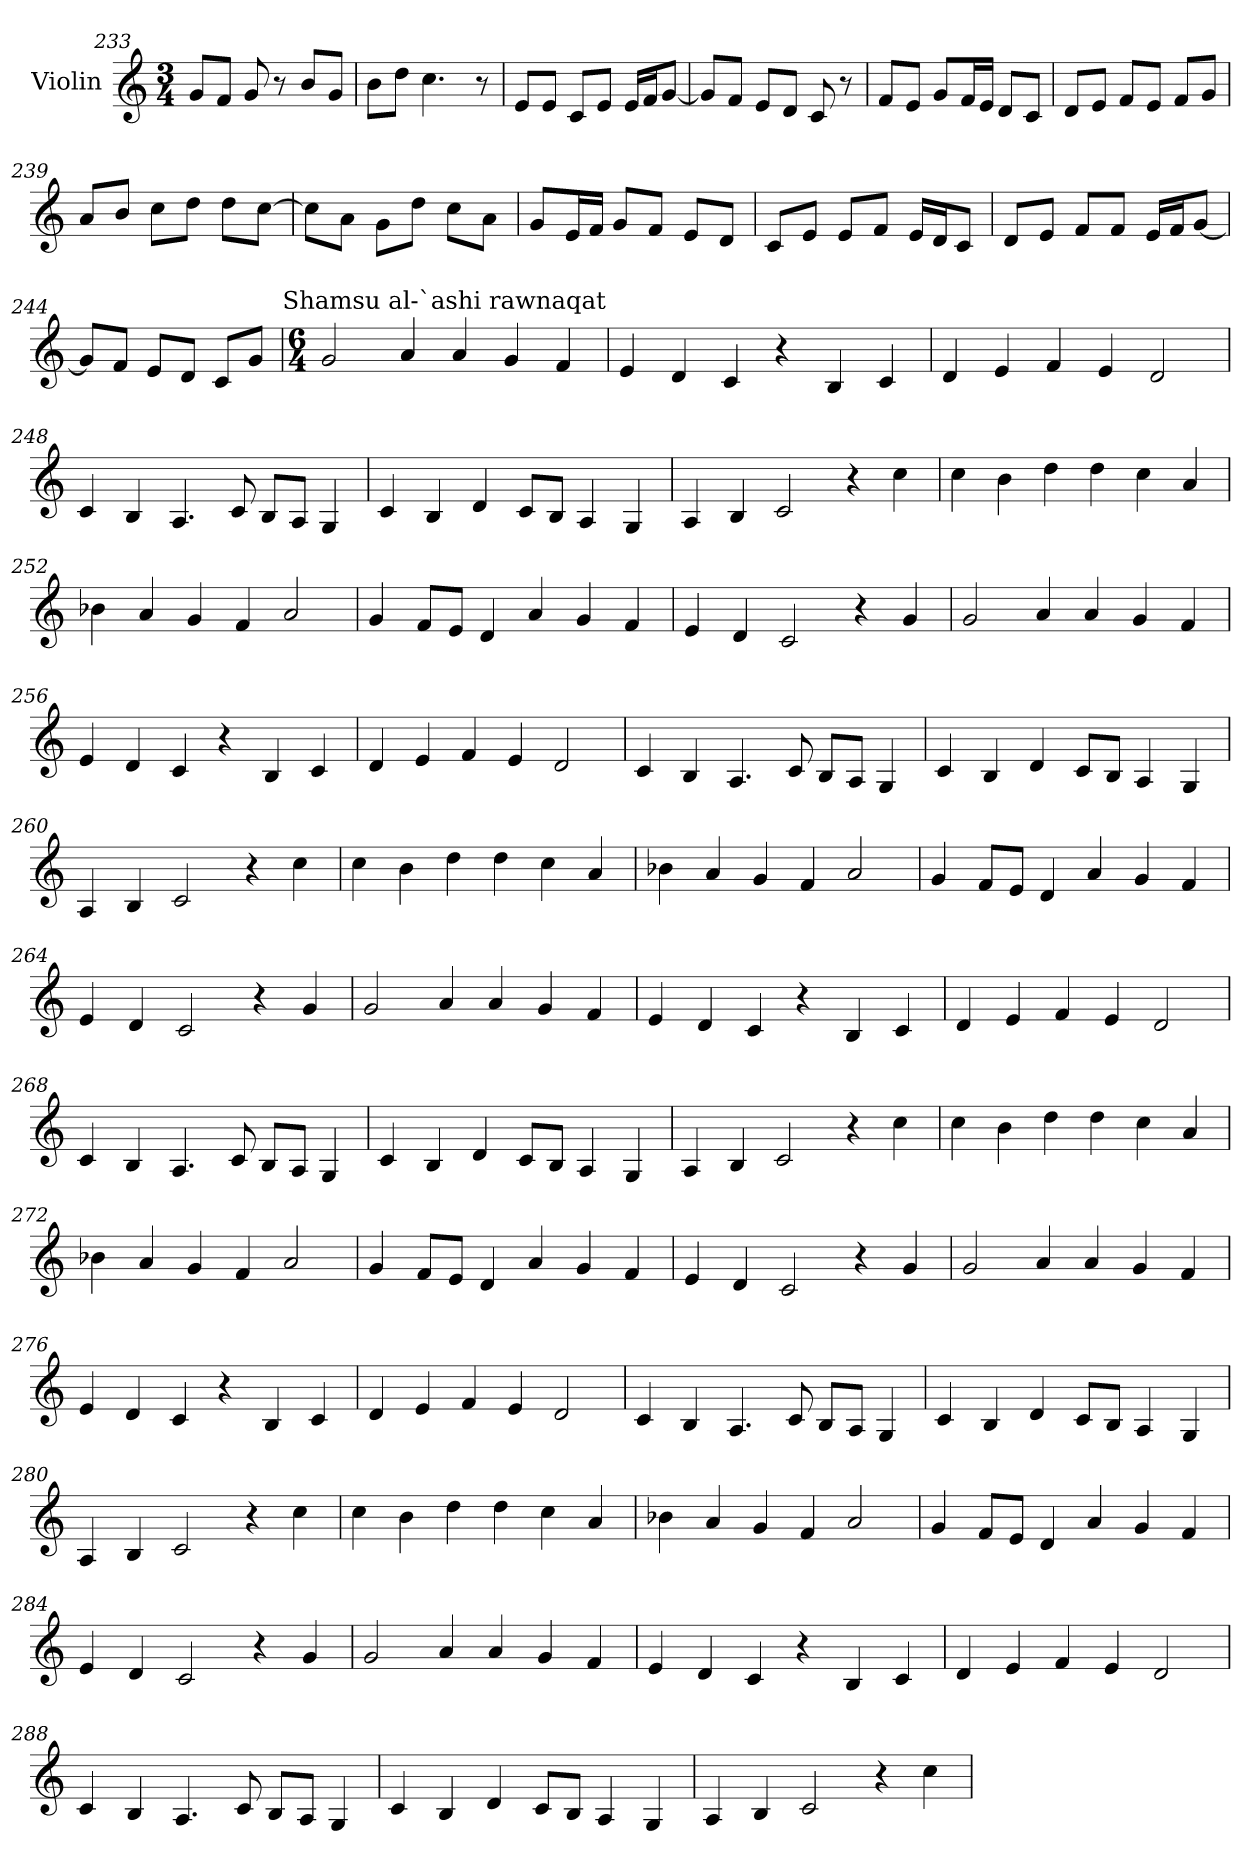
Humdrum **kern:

**kern
*part1
*staff1
*I"Violin
*clefG2
*k[]
*M3/4
=233
8g/L
8f/J
8g/
8r
8b/L
8g/J
=234
8b\L
8dd\J
4.cc\
8r
!!LO:LB:g=z
=235
8e/L
8e/J
8c/L
8e/J
16e/LL
16f/J
[8g/J
=236
8g/L]
8f/J
8e/L
8d/J
8c/
8r
=237
8f/L
8e/J
8g/L
16f/L
16e/JJ
8d/L
8c/J
=238
8d/L
8e/J
8f/L
8e/J
8f/L
8g/J
=239
8a/L
8b/J
8cc\L
8dd\J
8dd\L
[8cc\J
=240
8cc\L]
8a\J
8g\L
8dd\J
8cc\L
8a\J
!!LO:LB:g=z
=241
8g/L
16e/L
16f/JJ
8g/L
8f/J
8e/L
8d/J
=242
8c/L
8e/J
8e/L
8f/J
16e/LL
16d/J
8c/J
=243
8d/L
8e/J
8f/L
8f/J
16e/LL
16f/J
[8g/J
=244
8g/L]
8f/J
8e/L
8d/J
8c/L
8g/J
!LO:TX:a:t=Shamsu al-`ashi rawnaqat
=245
*M6/4
*MM120
2g/
4a/
4a/
4g/
4f/
!!LO:LB:g=z
=246
4e/
4d/
4c/
4r
4B/
4c/
=247
4d/
4e/
4f/
4e/
2d/
!!LO:PB:g=z
=248
4c/
4B/
4.A/
8c/
8B/L
8A/J
4G/
=249
4c/
4B/
4d/
8c/L
8B/J
4A/
4G/
=250
4A/
4B/
2c/
4r
4cc\
=251
4cc\
4b\
4dd\
4dd\
4cc\
4a/
!!LO:LB:g=z
=252
4b-X\
4a/
4g/
4f/
2a/
=253
4g/
8f/L
8e/J
4d/
4a/
4g/
4f/
=254
4e/
4d/
2c/
4r
4g/
=255
2g/
4a/
4a/
4g/
4f/
!!LO:LB:g=z
=256
4e/
4d/
4c/
4r
4B/
4c/
=257
4d/
4e/
4f/
4e/
2d/
=258
4c/
4B/
4.A/
8c/
8B/L
8A/J
4G/
=259
4c/
4B/
4d/
8c/L
8B/J
4A/
4G/
!!LO:LB:g=z
=260
4A/
4B/
2c/
4r
4cc\
=261
4cc\
4b\
4dd\
4dd\
4cc\
4a/
=262
4b-X\
4a/
4g/
4f/
2a/
=263
4g/
8f/L
8e/J
4d/
4a/
4g/
4f/
!!LO:LB:g=z
=264
4e/
4d/
2c/
4r
4g/
=265
2g/
4a/
4a/
4g/
4f/
=266
4e/
4d/
4c/
4r
4B/
4c/
=267
4d/
4e/
4f/
4e/
2d/
!!LO:LB:g=z
=268
4c/
4B/
4.A/
8c/
8B/L
8A/J
4G/
=269
4c/
4B/
4d/
8c/L
8B/J
4A/
4G/
=270
4A/
4B/
2c/
4r
4cc\
=271
4cc\
4b\
4dd\
4dd\
4cc\
4a/
!!LO:LB:g=z
=272
4b-X\
4a/
4g/
4f/
2a/
=273
4g/
8f/L
8e/J
4d/
4a/
4g/
4f/
=274
4e/
4d/
2c/
4r
4g/
=275
2g/
4a/
4a/
4g/
4f/
!!LO:LB:g=z
=276
4e/
4d/
4c/
4r
4B/
4c/
=277
4d/
4e/
4f/
4e/
2d/
=278
4c/
4B/
4.A/
8c/
8B/L
8A/J
4G/
=279
4c/
4B/
4d/
8c/L
8B/J
4A/
4G/
!!LO:PB:g=z
=280
4A/
4B/
2c/
4r
4cc\
=281
4cc\
4b\
4dd\
4dd\
4cc\
4a/
=282
4b-X\
4a/
4g/
4f/
2a/
=283
4g/
8f/L
8e/J
4d/
4a/
4g/
4f/
!!LO:LB:g=z
=284
4e/
4d/
2c/
4r
4g/
=285
2g/
4a/
4a/
4g/
4f/
=286
4e/
4d/
4c/
4r
4B/
4c/
=287
4d/
4e/
4f/
4e/
2d/
!!LO:LB:g=z
=288
4c/
4B/
4.A/
8c/
8B/L
8A/J
4G/
=289
4c/
4B/
4d/
8c/L
8B/J
4A/
4G/
=290
4A/
4B/
2c/
4r
4cc\
=
*-
